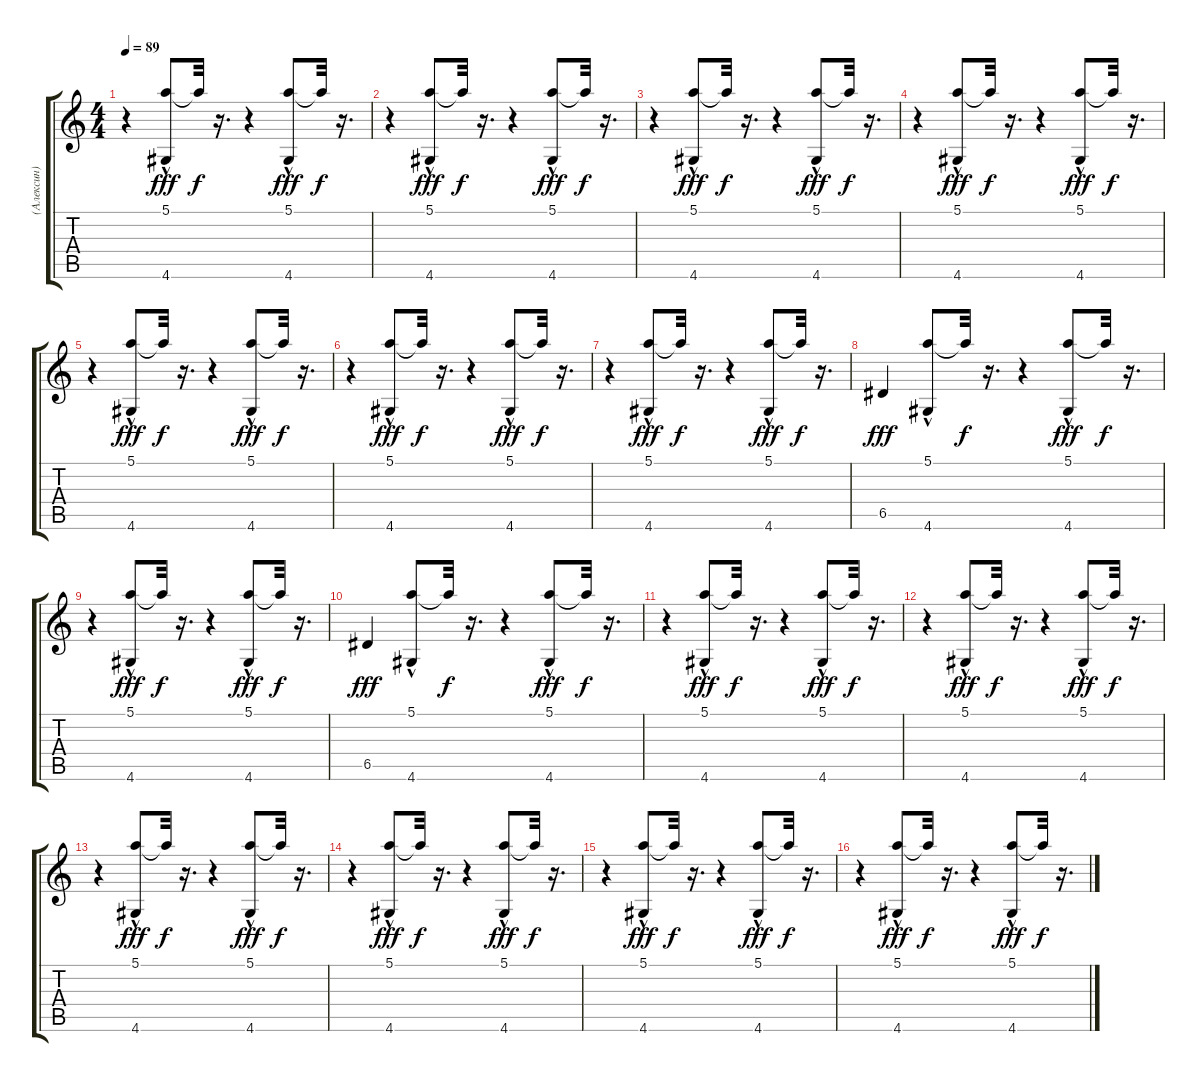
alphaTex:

\track ("(Алексин)" "(Алексин)") {instrument acousticguitarnylon}
\staff {score tabs}
\tuning (E4 B3 G3 D3 A2 E2) {hide}
\ts (4 4)
\tempo 89
\clef g2
\ks c
r.4{dy f} (5.1 4.6{hac}).8{dy fff} 5.1{t}.32{dy f} r.16{d} r.4 (5.1 4.6{hac}).8{dy fff} 5.1{t}.32{dy f} r.16{d} |
r.4 (5.1 4.6{hac}).8{dy fff} 5.1{t}.32{dy f} r.16{d} r.4 (5.1 4.6{hac}).8{dy fff} 5.1{t}.32{dy f} r.16{d} |
r.4 (5.1 4.6{hac}).8{dy fff} 5.1{t}.32{dy f} r.16{d} r.4 (5.1 4.6{hac}).8{dy fff} 5.1{t}.32{dy f} r.16{d} |
r.4 (5.1 4.6{hac}).8{dy fff} 5.1{t}.32{dy f} r.16{d} r.4 (5.1 4.6{hac}).8{dy fff} 5.1{t}.32{dy f} r.16{d} |
r.4 (5.1 4.6{hac}).8{dy fff} 5.1{t}.32{dy f} r.16{d} r.4 (5.1 4.6{hac}).8{dy fff} 5.1{t}.32{dy f} r.16{d} |
r.4 (5.1 4.6{hac}).8{dy fff} 5.1{t}.32{dy f} r.16{d} r.4 (5.1 4.6{hac}).8{dy fff} 5.1{t}.32{dy f} r.16{d} |
r.4 (5.1 4.6{hac}).8{dy fff} 5.1{t}.32{dy f} r.16{d} r.4 (5.1 4.6{hac}).8{dy fff} 5.1{t}.32{dy f} r.16{d} |
6.5.4{dy fff} (5.1 4.6{hac}).8 5.1{t}.32{dy f} r.16{d} r.4 (5.1 4.6{hac}).8{dy fff} 5.1{t}.32{dy f} r.16{d} |
r.4 (5.1 4.6{hac}).8{dy fff} 5.1{t}.32{dy f} r.16{d} r.4 (5.1 4.6{hac}).8{dy fff} 5.1{t}.32{dy f} r.16{d} |
6.5.4{dy fff} (5.1 4.6{hac}).8 5.1{t}.32{dy f} r.16{d} r.4 (5.1 4.6{hac}).8{dy fff} 5.1{t}.32{dy f} r.16{d} |
r.4 (5.1 4.6{hac}).8{dy fff} 5.1{t}.32{dy f} r.16{d} r.4 (5.1 4.6{hac}).8{dy fff} 5.1{t}.32{dy f} r.16{d} |
r.4 (5.1 4.6{hac}).8{dy fff} 5.1{t}.32{dy f} r.16{d} r.4 (5.1 4.6{hac}).8{dy fff} 5.1{t}.32{dy f} r.16{d} |
r.4 (5.1 4.6{hac}).8{dy fff} 5.1{t}.32{dy f} r.16{d} r.4 (5.1 4.6{hac}).8{dy fff} 5.1{t}.32{dy f} r.16{d} |
r.4 (5.1 4.6{hac}).8{dy fff} 5.1{t}.32{dy f} r.16{d} r.4 (5.1 4.6{hac}).8{dy fff} 5.1{t}.32{dy f} r.16{d} |
r.4 (5.1 4.6{hac}).8{dy fff} 5.1{t}.32{dy f} r.16{d} r.4 (5.1 4.6{hac}).8{dy fff} 5.1{t}.32{dy f} r.16{d} |
r.4 (5.1 4.6{hac}).8{dy fff} 5.1{t}.32{dy f} r.16{d} r.4 (5.1 4.6{hac}).8{dy fff} 5.1{t}.32{dy f} r.16{d}
